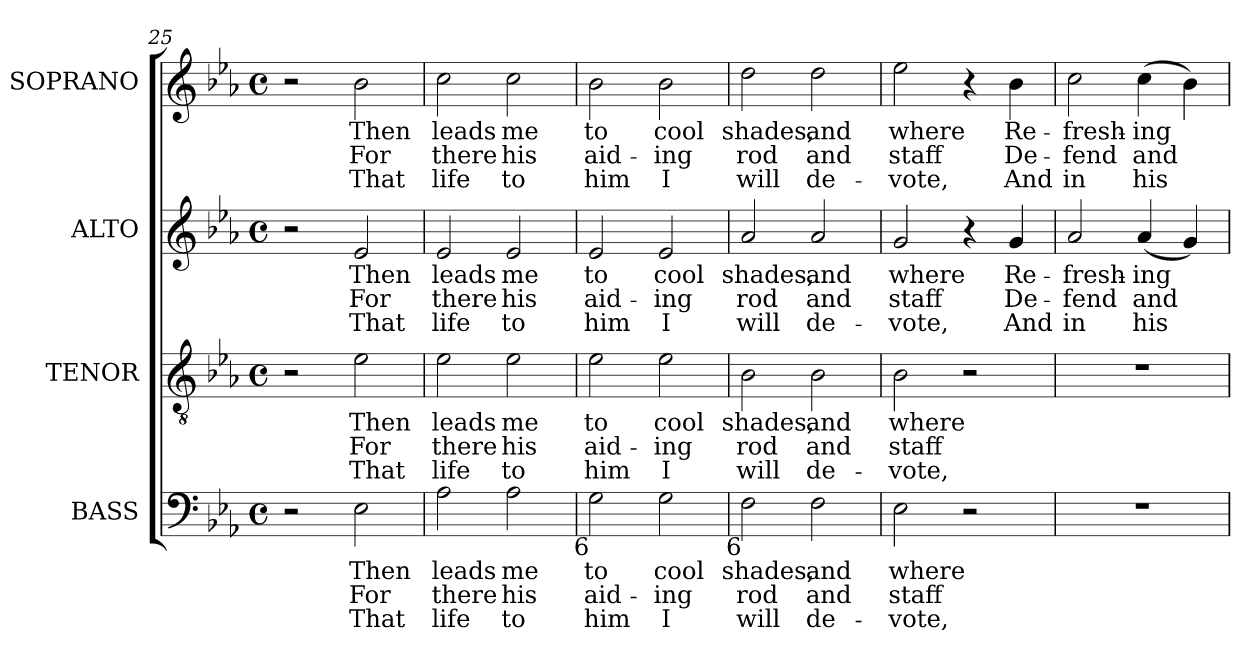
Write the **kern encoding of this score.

**kern	**text	**text	**text	**kern	**text	**text	**text	**kern	**text	**text	**text	**kern	**text	**text	**text
*part4	*part4	*part4	*part4	*part3	*part3	*part3	*part3	*part2	*part2	*part2	*part2	*part1	*part1	*part1	*part1
*staff4	*staff4	*staff4	*staff4	*staff3	*staff3	*staff3	*staff3	*staff2	*staff2	*staff2	*staff2	*staff1	*staff1	*staff1	*staff1
*I"BASS	*	*	*	*I"TENOR	*	*	*	*I"ALTO	*	*	*	*I"SOPRANO	*	*	*
*I'B.	*	*	*	*I'T.	*	*	*	*I'A.	*	*	*	*I'S.	*	*	*
*clefF4	*	*	*	*clefGv2	*	*	*	*clefG2	*	*	*	*clefG2	*	*	*
*	*	*	*	*ITrd7c12	*	*	*	*	*	*	*	*	*	*	*
*k[b-e-a-]	*	*	*	*k[b-e-a-]	*	*	*	*k[b-e-a-]	*	*	*	*k[b-e-a-]	*	*	*
*E-:	*	*	*	*E-:	*	*	*	*E-:	*	*	*	*E-:	*	*	*
*M4/4	*	*	*	*M4/4	*	*	*	*M4/4	*	*	*	*M4/4	*	*	*
*met(c)	*	*	*	*met(c)	*	*	*	*met(c)	*	*	*	*met(c)	*	*	*
=25	=25	=25	=25	=25	=25	=25	=25	=25	=25	=25	=25	=25	=25	=25	=25
2r	.	.	.	2r	.	.	.	2r	.	.	.	2r	.	.	.
!	!LO:LY:b:color=#000000	!LO:LY:b:color=#000000	!LO:LY:b:color=#000000	!	!	!	!	!	!	!	!	!	!	!	!
!	!	!	!	!	!LO:LY:b:color=#000000	!LO:LY:b:color=#000000	!LO:LY:b:color=#000000	!	!	!	!	!	!	!	!
!	!	!	!	!	!	!	!	!	!LO:LY:b:color=#000000	!LO:LY:b:color=#000000	!LO:LY:b:color=#000000	!	!	!	!
!	!	!	!	!	!	!	!	!	!	!	!	!	!LO:LY:b:color=#000000	!LO:LY:b:color=#000000	!LO:LY:b:color=#000000
2E-i\	Then	For	That	2E-i\	Then	For	That	2e-i/	Then	For	That	2b-i\	Then	For	That
=26	=26	=26	=26	=26	=26	=26	=26	=26	=26	=26	=26	=26	=26	=26	=26
!	!LO:LY:b:color=#000000	!LO:LY:b:color=#000000	!LO:LY:b:color=#000000	!	!	!	!	!	!	!	!	!	!	!	!
!	!	!	!	!	!LO:LY:b:color=#000000	!LO:LY:b:color=#000000	!LO:LY:b:color=#000000	!	!	!	!	!	!	!	!
!	!	!	!	!	!	!	!	!	!LO:LY:b:color=#000000	!LO:LY:b:color=#000000	!LO:LY:b:color=#000000	!	!	!	!
!	!	!	!	!	!	!	!	!	!	!	!	!	!LO:LY:b:color=#000000	!LO:LY:b:color=#000000	!LO:LY:b:color=#000000
2A-i\	leads	there	life	2E-i\	leads	there	life	2e-i/	leads	there	life	2cci\	leads	there	life
!	!LO:LY:b:color=#000000	!LO:LY:b:color=#000000	!LO:LY:b:color=#000000	!	!	!	!	!	!	!	!	!	!	!	!
!	!	!	!	!	!LO:LY:b:color=#000000	!LO:LY:b:color=#000000	!LO:LY:b:color=#000000	!	!	!	!	!	!	!	!
!	!	!	!	!	!	!	!	!	!LO:LY:b:color=#000000	!LO:LY:b:color=#000000	!LO:LY:b:color=#000000	!	!	!	!
!	!	!	!	!	!	!	!	!	!	!	!	!	!LO:LY:b:color=#000000	!LO:LY:b:color=#000000	!LO:LY:b:color=#000000
2A-i\	me	his	to	2E-i\	me	his	to	2e-i/	me	his	to	2cci\	me	his	to
=27	=27	=27	=27	=27	=27	=27	=27	=27	=27	=27	=27	=27	=27	=27	=27
!	!LO:LY:b:color=#000000	!LO:LY:b:color=#000000	!LO:LY:b:color=#000000	!	!	!	!	!	!	!	!	!	!	!	!
!	!	!	!	!	!LO:LY:b:color=#000000	!LO:LY:b:color=#000000	!LO:LY:b:color=#000000	!	!	!	!	!	!	!	!
!	!	!	!	!	!	!	!	!	!LO:LY:b:color=#000000	!LO:LY:b:color=#000000	!LO:LY:b:color=#000000	!	!	!	!
!LO:TX:b:rj:t=6	!	!	!	!	!	!	!	!	!	!	!	!	!	!	!
!	!	!	!	!	!	!	!	!	!	!	!	!	!LO:LY:b:color=#000000	!LO:LY:b:color=#000000	!LO:LY:b:color=#000000
2Gi\	to	aid-	him	2E-i\	to	aid-	him	2e-i/	to	aid-	him	2b-i\	to	aid-	him
!	!LO:LY:b:color=#000000	!LO:LY:b:color=#000000	!LO:LY:b:color=#000000	!	!	!	!	!	!	!	!	!	!	!	!
!	!	!	!	!	!LO:LY:b:color=#000000	!LO:LY:b:color=#000000	!LO:LY:b:color=#000000	!	!	!	!	!	!	!	!
!	!	!	!	!	!	!	!	!	!LO:LY:b:color=#000000	!LO:LY:b:color=#000000	!LO:LY:b:color=#000000	!	!	!	!
!	!	!	!	!	!	!	!	!	!	!	!	!	!LO:LY:b:color=#000000	!LO:LY:b:color=#000000	!LO:LY:b:color=#000000
2Gi\	cool	-ing	I	2E-i\	cool	-ing	I	2e-i/	cool	-ing	I	2b-i\	cool	-ing	I
=28	=28	=28	=28	=28	=28	=28	=28	=28	=28	=28	=28	=28	=28	=28	=28
!	!LO:LY:b:color=#000000	!LO:LY:b:color=#000000	!LO:LY:b:color=#000000	!	!	!	!	!	!	!	!	!	!	!	!
!	!	!	!	!	!LO:LY:b:color=#000000	!LO:LY:b:color=#000000	!LO:LY:b:color=#000000	!	!	!	!	!	!	!	!
!	!	!	!	!	!	!	!	!	!LO:LY:b:color=#000000	!LO:LY:b:color=#000000	!LO:LY:b:color=#000000	!	!	!	!
!LO:TX:b:rj:t=6	!	!	!	!	!	!	!	!	!	!	!	!	!	!	!
!	!	!	!	!	!	!	!	!	!	!	!	!	!LO:LY:b:color=#000000	!LO:LY:b:color=#000000	!LO:LY:b:color=#000000
2Fi\	shades,	rod	will	2BB-i\	shades,	rod	will	2a-i/	shades,	rod	will	2ddi\	shades,	rod	will
!	!LO:LY:b:color=#000000	!LO:LY:b:color=#000000	!LO:LY:b:color=#000000	!	!	!	!	!	!	!	!	!	!	!	!
!	!	!	!	!	!LO:LY:b:color=#000000	!LO:LY:b:color=#000000	!LO:LY:b:color=#000000	!	!	!	!	!	!	!	!
!	!	!	!	!	!	!	!	!	!LO:LY:b:color=#000000	!LO:LY:b:color=#000000	!LO:LY:b:color=#000000	!	!	!	!
!	!	!	!	!	!	!	!	!	!	!	!	!	!LO:LY:b:color=#000000	!LO:LY:b:color=#000000	!LO:LY:b:color=#000000
2Fi\	and	and	de-	2BB-i\	and	and	de-	2a-i/	and	and	de-	2ddi\	and	and	de-
=29	=29	=29	=29	=29	=29	=29	=29	=29	=29	=29	=29	=29	=29	=29	=29
!	!LO:LY:b:color=#000000	!LO:LY:b:color=#000000	!LO:LY:b:color=#000000	!	!	!	!	!	!	!	!	!	!	!	!
!	!	!	!	!	!LO:LY:b:color=#000000	!LO:LY:b:color=#000000	!LO:LY:b:color=#000000	!	!	!	!	!	!	!	!
!	!	!	!	!	!	!	!	!	!LO:LY:b:color=#000000	!LO:LY:b:color=#000000	!LO:LY:b:color=#000000	!	!	!	!
!	!	!	!	!	!	!	!	!	!	!	!	!	!LO:LY:b:color=#000000	!LO:LY:b:color=#000000	!LO:LY:b:color=#000000
2E-i\	where	staff	-vote,	2BB-i\	where	staff	-vote,	2gi/	where	staff	-vote,	2ee-i\	where	staff	-vote,
2r	.	.	.	2r	.	.	.	4r	.	.	.	4r	.	.	.
!	!	!	!	!	!	!	!	!	!LO:LY:b:color=#000000	!LO:LY:b:color=#000000	!LO:LY:b:color=#000000	!	!	!	!
!	!	!	!	!	!	!	!	!	!	!	!	!	!LO:LY:b:color=#000000	!LO:LY:b:color=#000000	!LO:LY:b:color=#000000
.	.	.	.	.	.	.	.	4gi/	Re-	De-	And	4b-i\	Re-	De-	And
=30	=30	=30	=30	=30	=30	=30	=30	=30	=30	=30	=30	=30	=30	=30	=30
!	!	!	!	!	!	!	!	!	!LO:LY:b:color=#000000	!LO:LY:b:color=#000000	!LO:LY:b:color=#000000	!	!	!	!
!	!	!	!	!	!	!	!	!	!	!	!	!	!LO:LY:b:color=#000000	!LO:LY:b:color=#000000	!LO:LY:b:color=#000000
1r	.	.	.	1r	.	.	.	2a-i/	-fresh-	-fend	in	2cci\	-fresh-	-fend	in
!	!	!	!	!	!	!	!	!	!LO:LY:b:color=#000000	!LO:LY:b:color=#000000	!LO:LY:b:color=#000000	!	!	!	!
!	!	!	!	!	!	!	!	!	!	!	!	!	!LO:LY:b:color=#000000	!LO:LY:b:color=#000000	!LO:LY:b:color=#000000
.	.	.	.	.	.	.	.	(4a-i/	-ing	and	his	(4cci\	-ing	and	his
.	.	.	.	.	.	.	.	4gi/)	.	.	.	4b-i\)	.	.	.
=	=	=	=	=	=	=	=	=	=	=	=	=	=	=	=
*-	*-	*-	*-	*-	*-	*-	*-	*-	*-	*-	*-	*-	*-	*-	*-
